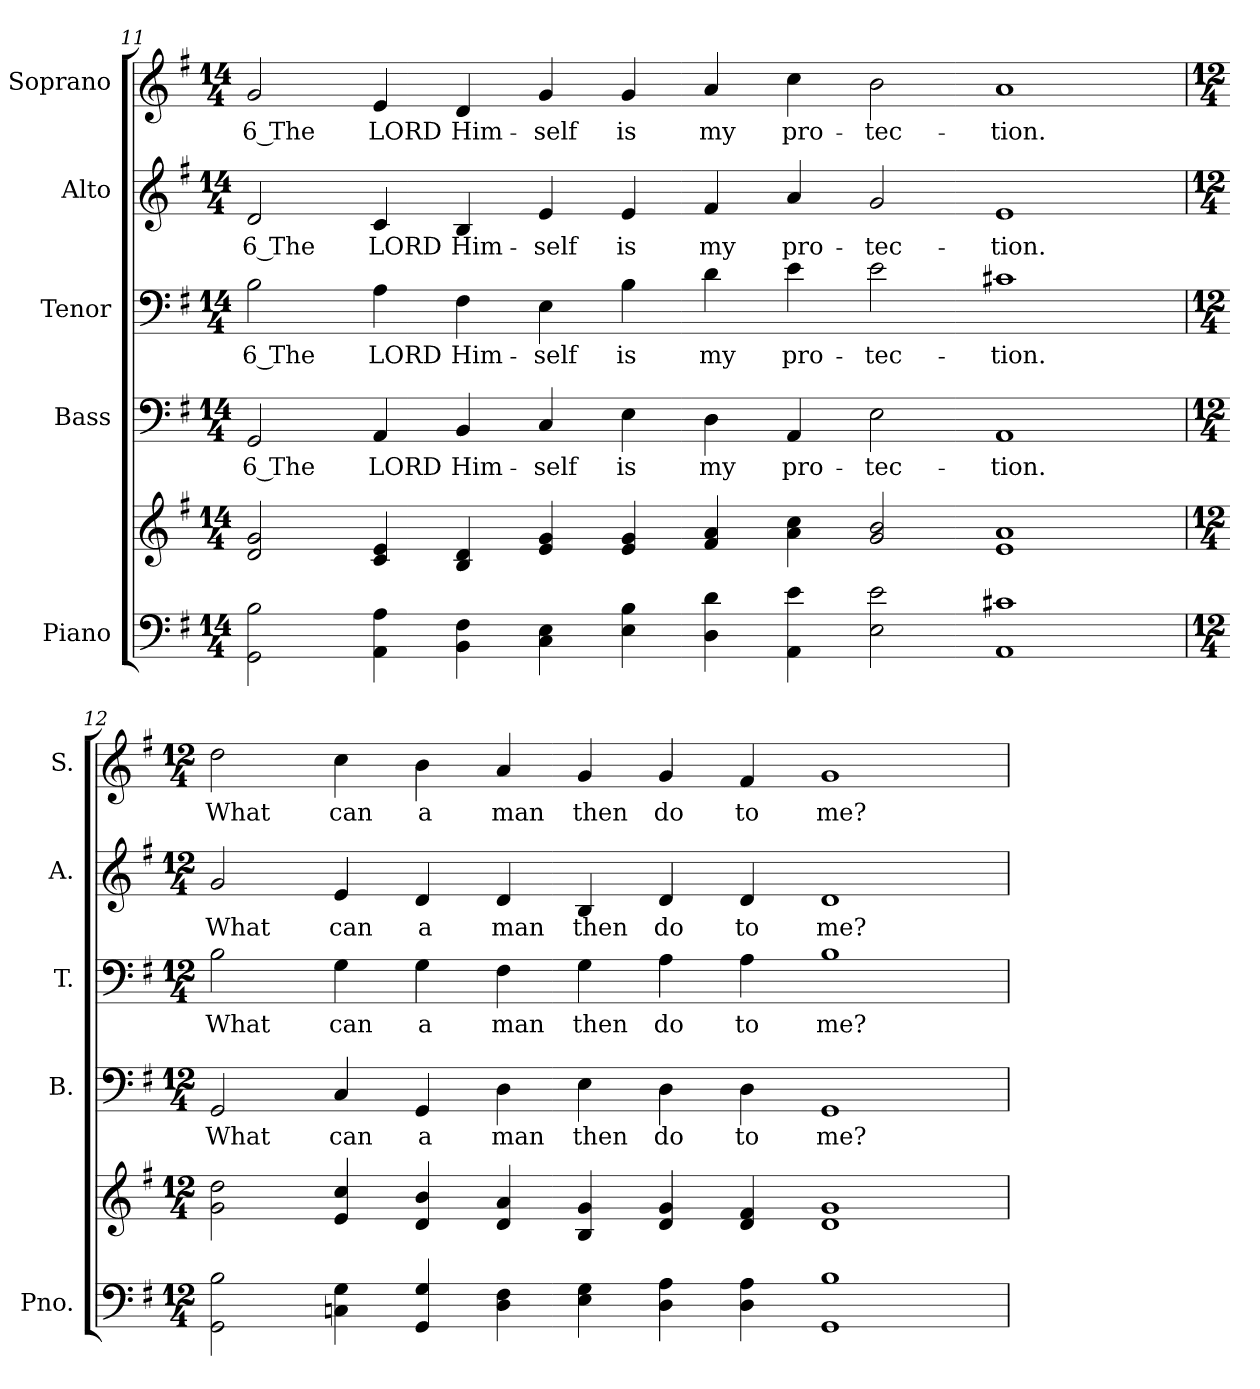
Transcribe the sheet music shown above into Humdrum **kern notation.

**kern	**kern	**kern	**text	**kern	**text	**kern	**text	**kern	**text
*part5	*part5	*part4	*part4	*part3	*part3	*part2	*part2	*part1	*part1
*staff6	*staff5	*staff4	*staff4	*staff3	*staff3	*staff2	*staff2	*staff1	*staff1
*I"Piano	*	*I"Bass	*	*I"Tenor	*	*I"Alto	*	*I"Soprano	*
*I'Pno.	*	*I'B.	*	*I'T.	*	*I'A.	*	*I'S.	*
!!LO:PB:g=z
*clefF4	*clefG2	*clefF4	*	*clefF4	*	*clefG2	*	*clefG2	*
*k[f#]	*k[f#]	*k[f#]	*	*k[f#]	*	*k[f#]	*	*k[f#]	*
*G:	*G:	*G:	*	*G:	*	*G:	*	*G:	*
*M14/4	*M14/4	*M14/4	*	*M14/4	*	*M14/4	*	*M14/4	*
=11	=11	=11	=11	=11	=11	=11	=11	=11	=11
!	!	!	!LO:LY:b:color=#000000	!	!	!	!	!	!
!	!	!	!	!	!LO:LY:b:color=#000000	!	!	!	!
!	!	!	!	!	!	!	!LO:LY:b:color=#000000	!	!
!	!	!	!	!	!	!	!	!	!LO:LY:b:color=#000000
2GGi\ 2Bi	2di/ 2gi	2GGi/	6 The	2Bi\	6 The	2di/	6 The	2gi/	6 The
!	!	!	!LO:LY:b:color=#000000	!	!	!	!	!	!
!	!	!	!	!	!LO:LY:b:color=#000000	!	!	!	!
!	!	!	!	!	!	!	!LO:LY:b:color=#000000	!	!
!	!	!	!	!	!	!	!	!	!LO:LY:b:color=#000000
4AAi\ 4Ai	4ci/ 4ei	4AAi/	LORD	4Ai\	LORD	4ci/	LORD	4ei/	LORD
!	!	!	!LO:LY:b:color=#000000	!	!	!	!	!	!
!	!	!	!	!	!LO:LY:b:color=#000000	!	!	!	!
!	!	!	!	!	!	!	!LO:LY:b:color=#000000	!	!
!	!	!	!	!	!	!	!	!	!LO:LY:b:color=#000000
4BBi\ 4F#i	4Bi/ 4di	4BBi/	Him-	4F#i\	Him-	4Bi/	Him-	4di/	Him-
!	!	!	!LO:LY:b:color=#000000	!	!	!	!	!	!
!	!	!	!	!	!LO:LY:b:color=#000000	!	!	!	!
!	!	!	!	!	!	!	!LO:LY:b:color=#000000	!	!
!	!	!	!	!	!	!	!	!	!LO:LY:b:color=#000000
4Ci\ 4Ei	4ei/ 4gi	4Ci/	-self	4Ei\	-self	4ei/	-self	4gi/	-self
!	!	!	!LO:LY:b:color=#000000	!	!	!	!	!	!
!	!	!	!	!	!LO:LY:b:color=#000000	!	!	!	!
!	!	!	!	!	!	!	!LO:LY:b:color=#000000	!	!
!	!	!	!	!	!	!	!	!	!LO:LY:b:color=#000000
4Ei\ 4Bi	4ei/ 4gi	4Ei\	is	4Bi\	is	4ei/	is	4gi/	is
!	!	!	!LO:LY:b:color=#000000	!	!	!	!	!	!
!	!	!	!	!	!LO:LY:b:color=#000000	!	!	!	!
!	!	!	!	!	!	!	!LO:LY:b:color=#000000	!	!
!	!	!	!	!	!	!	!	!	!LO:LY:b:color=#000000
4Di\ 4di	4f#i/ 4ai	4Di\	my	4di\	my	4f#i/	my	4ai/	my
!	!	!	!LO:LY:b:color=#000000	!	!	!	!	!	!
!	!	!	!	!	!LO:LY:b:color=#000000	!	!	!	!
!	!	!	!	!	!	!	!LO:LY:b:color=#000000	!	!
!	!	!	!	!	!	!	!	!	!LO:LY:b:color=#000000
4AAi\ 4ei	4ai\ 4cci	4AAi/	pro-	4ei\	pro-	4ai/	pro-	4cci\	pro-
!	!	!	!LO:LY:b:color=#000000	!	!	!	!	!	!
!	!	!	!	!	!LO:LY:b:color=#000000	!	!	!	!
!	!	!	!	!	!	!	!LO:LY:b:color=#000000	!	!
!	!	!	!	!	!	!	!	!	!LO:LY:b:color=#000000
2Ei\ 2ei	2gi/ 2bi	2Ei\	-tec-	2ei\	-tec-	2gi/	-tec-	2bi\	-tec-
!	!	!	!LO:LY:b:color=#000000	!	!	!	!	!	!
!	!	!	!	!	!LO:LY:b:color=#000000	!	!	!	!
!	!	!	!	!	!	!	!LO:LY:b:color=#000000	!	!
!	!	!	!	!	!	!	!	!	!LO:LY:b:color=#000000
1AAi 1c#Xi	1ei 1ai	1AAi	-tion.	1c#Xi	-tion.	1ei	-tion.	1ai	-tion.
!!LO:PB:g=z
=12	=12	=12	=12	=12	=12	=12	=12	=12	=12
*M12/4	*M12/4	*M12/4	*	*M12/4	*	*M12/4	*	*M12/4	*
!	!	!	!LO:LY:b:color=#000000	!	!	!	!	!	!
!	!	!	!	!	!LO:LY:b:color=#000000	!	!	!	!
!	!	!	!	!	!	!	!LO:LY:b:color=#000000	!	!
!	!	!	!	!	!	!	!	!	!LO:LY:b:color=#000000
2GGi\ 2Bi	2gi\ 2ddi	2GGi/	What	2Bi\	What	2gi/	What	2ddi\	What
!	!	!	!LO:LY:b:color=#000000	!	!	!	!	!	!
!	!	!	!	!	!LO:LY:b:color=#000000	!	!	!	!
!	!	!	!	!	!	!	!LO:LY:b:color=#000000	!	!
!	!	!	!	!	!	!	!	!	!LO:LY:b:color=#000000
4Cni\ 4Gi	4ei/ 4cci	4Ci/	can	4Gi\	can	4ei/	can	4cci\	can
!	!	!	!LO:LY:b:color=#000000	!	!	!	!	!	!
!	!	!	!	!	!LO:LY:b:color=#000000	!	!	!	!
!	!	!	!	!	!	!	!LO:LY:b:color=#000000	!	!
!	!	!	!	!	!	!	!	!	!LO:LY:b:color=#000000
4GGi/ 4Gi	4di/ 4bi	4GGi/	a	4Gi\	a	4di/	a	4bi\	a
!	!	!	!LO:LY:b:color=#000000	!	!	!	!	!	!
!	!	!	!	!	!LO:LY:b:color=#000000	!	!	!	!
!	!	!	!	!	!	!	!LO:LY:b:color=#000000	!	!
!	!	!	!	!	!	!	!	!	!LO:LY:b:color=#000000
4Di\ 4F#i	4di/ 4ai	4Di\	man	4F#i\	man	4di/	man	4ai/	man
!	!	!	!LO:LY:b:color=#000000	!	!	!	!	!	!
!	!	!	!	!	!LO:LY:b:color=#000000	!	!	!	!
!	!	!	!	!	!	!	!LO:LY:b:color=#000000	!	!
!	!	!	!	!	!	!	!	!	!LO:LY:b:color=#000000
4Ei\ 4Gi	4Bi/ 4gi	4Ei\	then	4Gi\	then	4Bi/	then	4gi/	then
!	!	!	!LO:LY:b:color=#000000	!	!	!	!	!	!
!	!	!	!	!	!LO:LY:b:color=#000000	!	!	!	!
!	!	!	!	!	!	!	!LO:LY:b:color=#000000	!	!
!	!	!	!	!	!	!	!	!	!LO:LY:b:color=#000000
4Di\ 4Ai	4di/ 4gi	4Di\	do	4Ai\	do	4di/	do	4gi/	do
!	!	!	!LO:LY:b:color=#000000	!	!	!	!	!	!
!	!	!	!	!	!LO:LY:b:color=#000000	!	!	!	!
!	!	!	!	!	!	!	!LO:LY:b:color=#000000	!	!
!	!	!	!	!	!	!	!	!	!LO:LY:b:color=#000000
4Di\ 4Ai	4di/ 4f#i	4Di\	to	4Ai\	to	4di/	to	4f#i/	to
!	!	!	!LO:LY:b:color=#000000	!	!	!	!	!	!
!	!	!	!	!	!LO:LY:b:color=#000000	!	!	!	!
!	!	!	!	!	!	!	!LO:LY:b:color=#000000	!	!
!	!	!	!	!	!	!	!	!	!LO:LY:b:color=#000000
1GGi 1Bi	1di 1gi	1GGi	me?	1Bi	me?	1di	me?	1gi	me?
=	=	=	=	=	=	=	=	=	=
*-	*-	*-	*-	*-	*-	*-	*-	*-	*-
